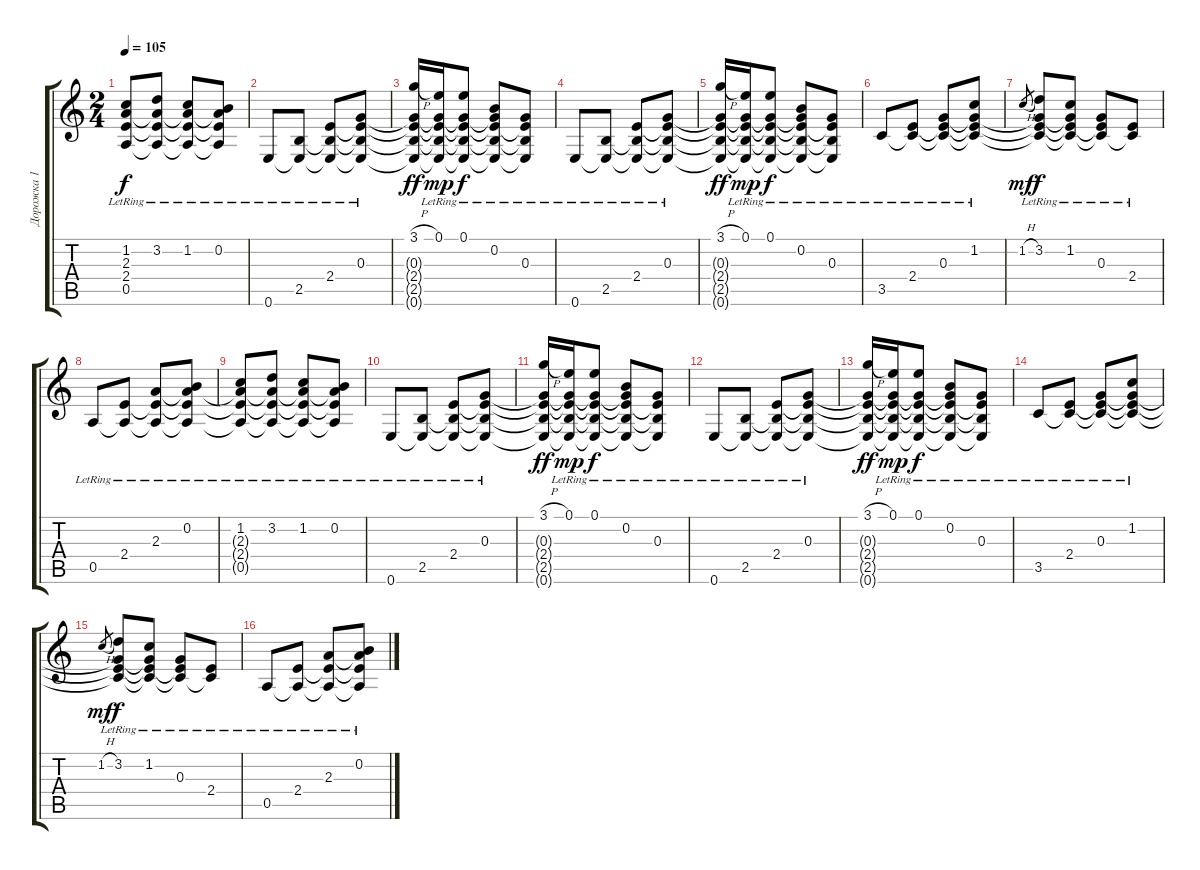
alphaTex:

\track ("Дорожка 1" "Дорожка 1") {instrument distortionguitar}
\staff {score tabs}
\tuning (E4 B3 G3 D3 A2 E2) {hide}
\ts (2 4)
\tempo 105
\clef g2
\ks c
(1.2{lr} 2.3{t} 2.4{t} 0.5{t}).8{dy f} (3.2{lr} 2.3{t} 2.4{t} 0.5{t}).8 (1.2{lr} 2.3{t} 2.4{t} 0.5{t}).8 (0.2{lr} 2.3{t} 2.4{t} 0.5{t}).8 |
0.6{lr}.8{volume 13 instrument electricguitarclean} (2.5{lr} 0.6{t}).8 (2.4{lr} 2.5{t} 0.6{t}).8 (0.3{lr} 2.4{t} 2.5{t} 0.6{t}).8 |
(3.1{h} 0.3{t} 2.4{t} 2.5{t} 0.6{t}).16{dy ff} (0.1{lr} 0.3{t} 2.4{t} 2.5{t} 0.6{t}).16{dy mp} (0.1{lr} 0.3{t} 2.4{t} 2.5{t} 0.6{t}).8{dy f} (0.2{lr} 0.3{t} 2.4{t} 2.5{t} 0.6{t}).8 (0.3{lr} 2.4{t} 2.5{t} 0.6{t}).8 |
0.6{lr}.8 (2.5{lr} 0.6{t}).8 (2.4{lr} 2.5{t} 0.6{t}).8 (0.3{lr} 2.4{t} 2.5{t} 0.6{t}).8 |
(3.1{h} 0.3{t} 2.4{t} 2.5{t} 0.6{t}).16{dy ff} (0.1{lr} 0.3{t} 2.4{t} 2.5{t} 0.6{t}).16{dy mp} (0.1{lr} 0.3{t} 2.4{t} 2.5{t} 0.6{t}).8{dy f} (0.2{lr} 0.3{t} 2.4{t} 2.5{t} 0.6{t}).8 (0.3{lr} 2.4{t} 2.5{t} 0.6{t}).8 |
3.5{lr}.8 (2.4{lr} 3.5{t}).8 (0.3{lr} 2.4{t} 3.5{t}).8 (1.2{lr} 0.3{t} 2.4{t} 3.5{t}).8 |
1.2{h}.8{gr dy mf} (3.2{lr} 0.3{t} 2.4{t} 3.5{t}).8{dy f} (1.2{lr} 0.3{t} 2.4{t} 3.5{t}).8 (0.3{lr} 2.4{t} 3.5{t}).8 (2.4{lr} 3.5{t}).8 |
0.5{lr}.8 (2.4{lr} 0.5{t}).8 (2.3{lr} 2.4{t} 0.5{t}).8 (0.2{lr} 2.3{t} 2.4{t} 0.5{t}).8 |
(1.2{lr} 2.3{t} 2.4{t} 0.5{t}).8 (3.2{lr} 2.3{t} 2.4{t} 0.5{t}).8 (1.2{lr} 2.3{t} 2.4{t} 0.5{t}).8 (0.2{lr} 2.3{t} 2.4{t} 0.5{t}).8 |
0.6{lr}.8 (2.5{lr} 0.6{t}).8 (2.4{lr} 2.5{t} 0.6{t}).8 (0.3{lr} 2.4{t} 2.5{t} 0.6{t}).8 |
(3.1{h} 0.3{t} 2.4{t} 2.5{t} 0.6{t}).16{dy ff} (0.1{lr} 0.3{t} 2.4{t} 2.5{t} 0.6{t}).16{dy mp} (0.1{lr} 0.3{t} 2.4{t} 2.5{t} 0.6{t}).8{dy f} (0.2{lr} 0.3{t} 2.4{t} 2.5{t} 0.6{t}).8 (0.3{lr} 2.4{t} 2.5{t} 0.6{t}).8 |
0.6{lr}.8 (2.5{lr} 0.6{t}).8 (2.4{lr} 2.5{t} 0.6{t}).8 (0.3{lr} 2.4{t} 2.5{t} 0.6{t}).8 |
(3.1{h} 0.3{t} 2.4{t} 2.5{t} 0.6{t}).16{dy ff} (0.1{lr} 0.3{t} 2.4{t} 2.5{t} 0.6{t}).16{dy mp} (0.1{lr} 0.3{t} 2.4{t} 2.5{t} 0.6{t}).8{dy f} (0.2{lr} 0.3{t} 2.4{t} 2.5{t} 0.6{t}).8 (0.3{lr} 2.4{t} 2.5{t} 0.6{t}).8 |
3.5{lr}.8 (2.4{lr} 3.5{t}).8 (0.3{lr} 2.4{t} 3.5{t}).8 (1.2{lr} 0.3{t} 2.4{t} 3.5{t}).8 |
1.2{h}.8{gr dy mf} (3.2{lr} 0.3{t} 2.4{t} 3.5{t}).8{dy f} (1.2{lr} 0.3{t} 2.4{t} 3.5{t}).8 (0.3{lr} 2.4{t} 3.5{t}).8 (2.4{lr} 3.5{t}).8 |
0.5{lr}.8 (2.4{lr} 0.5{t}).8 (2.3{lr} 2.4{t} 0.5{t}).8 (0.2{lr} 2.3{t} 2.4{t} 0.5{t}).8
